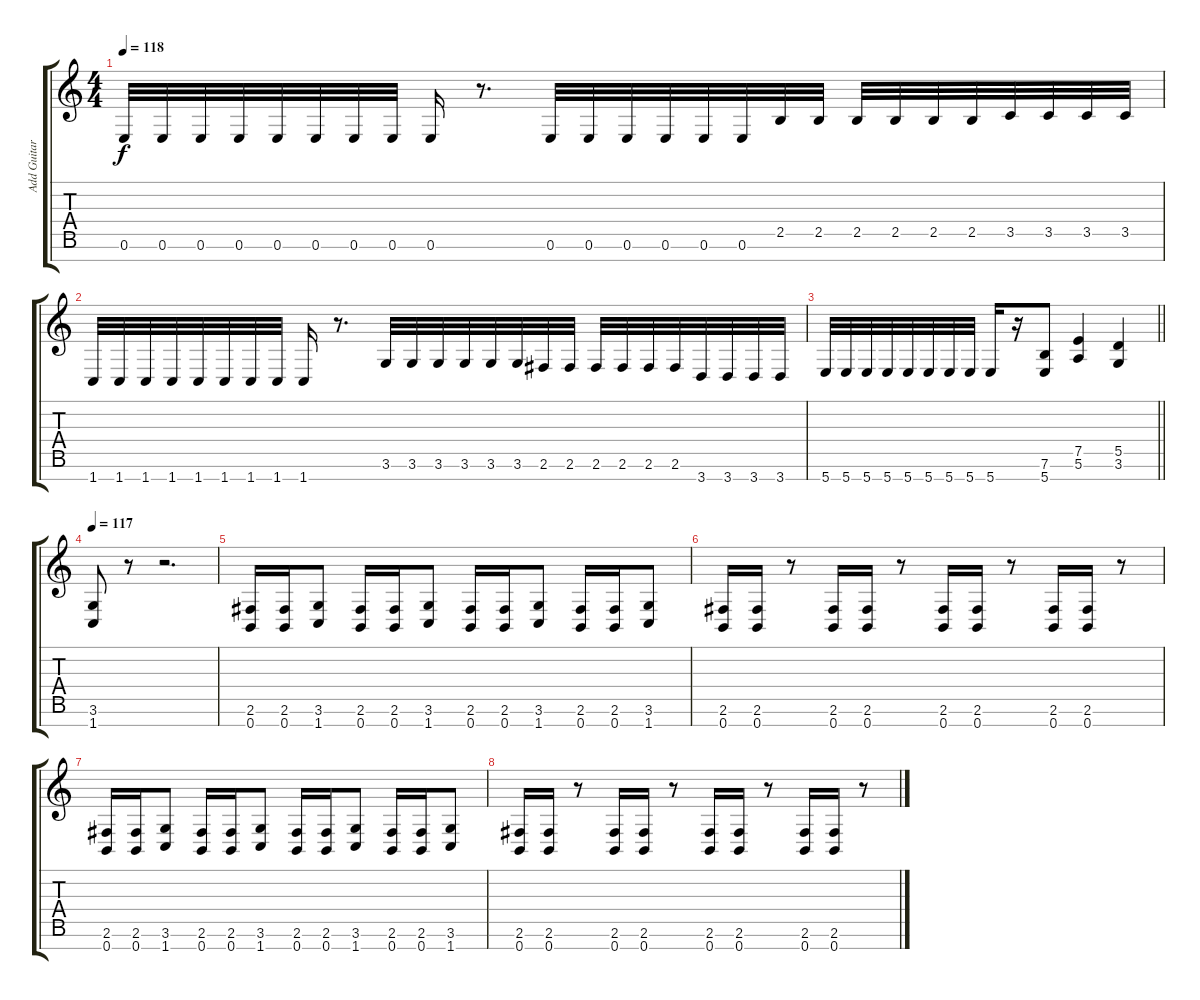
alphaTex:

\track ("Add Guitar" "Add Guitar") {instrument distortionguitar}
\staff {score tabs}
\tuning (E4 B3 G3 D3 A2 E2 B1) {hide}
\ts (4 4)
\tempo 118
\clef g2
\ks c
0.6.32{dy f} 0.6.32 0.6.32 0.6.32 0.6.32 0.6.32 0.6.32 0.6.32 0.6.16 r.8{d} 0.6.32 0.6.32 0.6.32 0.6.32 0.6.32 0.6.32 2.5.32 2.5.32 2.5.32 2.5.32 2.5.32 2.5.32 3.5.32 3.5.32 3.5.32 3.5.32 |
1.7.32 1.7.32 1.7.32 1.7.32 1.7.32 1.7.32 1.7.32 1.7.32 1.7.16 r.8{d} 3.6.32 3.6.32 3.6.32 3.6.32 3.6.32 3.6.32 2.6.32 2.6.32 2.6.32 2.6.32 2.6.32 2.6.32 3.7.32 3.7.32 3.7.32 3.7.32 |
\barLineRight lightlight
5.7.32 5.7.32 5.7.32 5.7.32 5.7.32 5.7.32 5.7.32 5.7.32 5.7.16 r.16 (7.6 5.7).8 (7.5 5.6).4 (5.5 3.6).4 |
\tempo 117
(3.6 1.7).8 r.8 r.2{d} |
(2.6 0.7).16 (2.6 0.7).16 (3.6 1.7).8 (2.6 0.7).16 (2.6 0.7).16 (3.6 1.7).8 (2.6 0.7).16 (2.6 0.7).16 (3.6 1.7).8 (2.6 0.7).16 (2.6 0.7).16 (3.6 1.7).8 |
(2.6 0.7).16 (2.6 0.7).16 r.8 (2.6 0.7).16 (2.6 0.7).16 r.8 (2.6 0.7).16 (2.6 0.7).16 r.8 (2.6 0.7).16 (2.6 0.7).16 r.8 |
(2.6 0.7).16 (2.6 0.7).16 (3.6 1.7).8 (2.6 0.7).16 (2.6 0.7).16 (3.6 1.7).8 (2.6 0.7).16 (2.6 0.7).16 (3.6 1.7).8 (2.6 0.7).16 (2.6 0.7).16 (3.6 1.7).8 |
(2.6 0.7).16 (2.6 0.7).16 r.8 (2.6 0.7).16 (2.6 0.7).16 r.8 (2.6 0.7).16 (2.6 0.7).16 r.8 (2.6 0.7).16 (2.6 0.7).16 r.8
